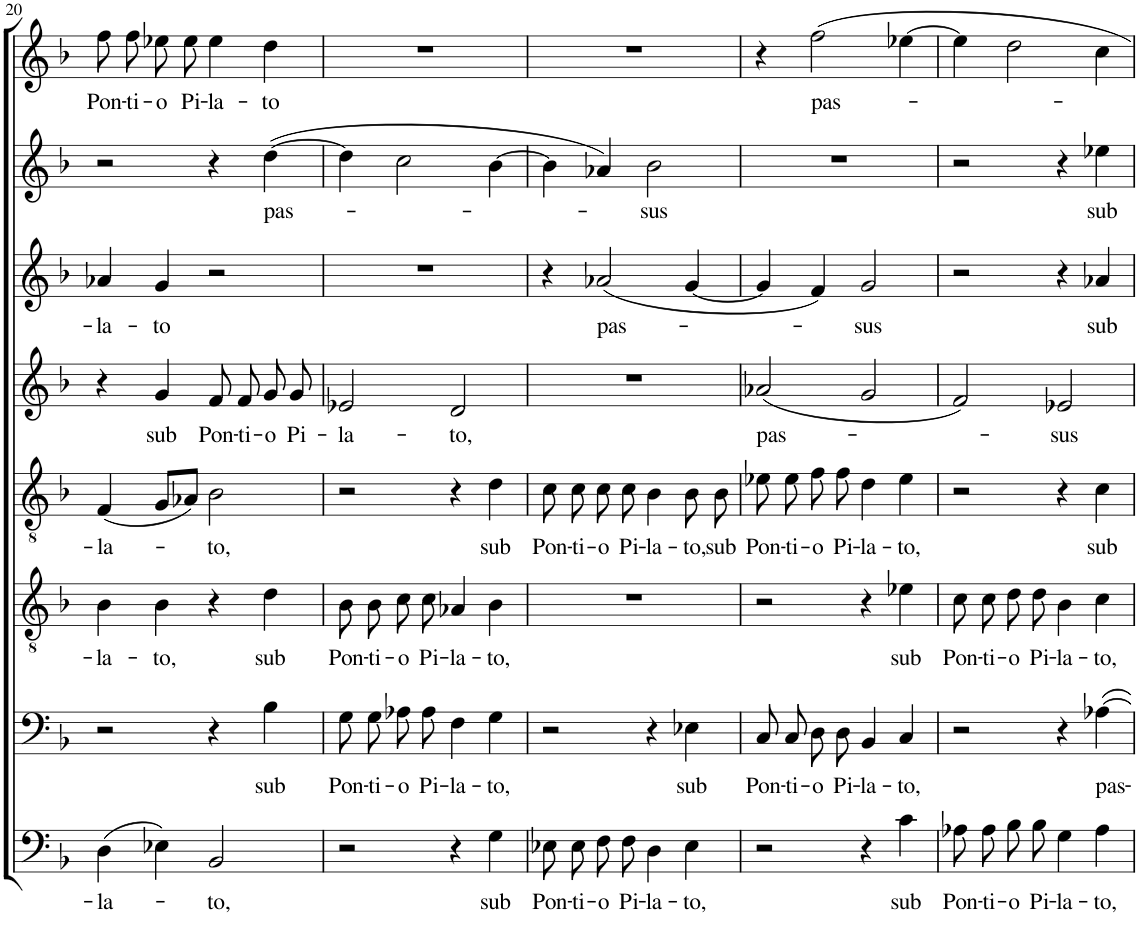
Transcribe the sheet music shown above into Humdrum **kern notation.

**kern	**text	**kern	**text	**kern	**text	**kern	**text	**kern	**text	**kern	**text	**kern	**text	**kern	**text
*part8	*part8	*part7	*part7	*part6	*part6	*part5	*part5	*part4	*part4	*part3	*part3	*part2	*part2	*part1	*part1
*staff8	*staff8	*staff7	*staff7	*staff6	*staff6	*staff5	*staff5	*staff4	*staff4	*staff3	*staff3	*staff2	*staff2	*staff1	*staff1
*I"Bassi II	*	*I"Bassi I	*	*I"Tenori II	*	*I"Tenori I	*	*I"Contralti II	*	*I"Contralti I	*	*I"Soprani II	*	*I"Soprani I	*
!!LO:PB:g=z
*clefF4	*	*clefF4	*	*clefGv2	*	*clefGv2	*	*clefG2	*	*clefG2	*	*clefG2	*	*clefG2	*
*k[b-]	*	*k[b-]	*	*k[b-]	*	*k[b-]	*	*k[b-]	*	*k[b-]	*	*k[b-]	*	*k[b-]	*
*F:	*	*F:	*	*F:	*	*F:	*	*F:	*	*F:	*	*F:	*	*F:	*
*M2/2	*	*M2/2	*	*M2/2	*	*M2/2	*	*M2/2	*	*M2/2	*	*M2/2	*	*M2/2	*
*met(c|)	*	*met(c|)	*	*met(c|)	*	*met(c|)	*	*met(c|)	*	*met(c|)	*	*met(c|)	*	*met(c|)	*
=20	=20	=20	=20	=20	=20	=20	=20	=20	=20	=20	=20	=20	=20	=20	=20
!	!LO:LY:b	!	!	!	!LO:LY:b	!	!LO:LY:b	!	!	!	!LO:LY:b	!	!	!	!LO:LY:b
(4D\	-la-	2r	.	4B-\	-la-	(4F/	-la-	4r	.	4a-X/	-la-	2r	.	8ff\L	Pon-
!	!	!	!	!	!	!	!	!	!	!	!	!	!	!	!LO:LY:b
.	.	.	.	.	.	.	.	.	.	.	.	.	.	8ff\	-ti-
!	!	!	!	!	!LO:LY:b	!	!	!	!LO:LY:b	!	!LO:LY:b	!	!	!	!LO:LY:b
4E-X\)	.	.	.	4B-\	-to,	8G/L	.	4g/	sub	4g/	-to	.	.	8ee-X\	-o
!	!	!	!	!	!	!	!	!	!	!	!	!	!	!	!LO:LY:b
.	.	.	.	.	.	8A-X/J)	.	.	.	.	.	.	.	8ee-\J	Pi-
!	!LO:LY:b	!	!	!	!	!	!LO:LY:b	!	!LO:LY:b	!	!	!	!	!	!LO:LY:b
2BB-/	-to,	4r	.	4r	.	2B-\	-to,	8f/L	Pon-	2r	.	4r	.	4ee-\	-la-
!	!	!	!	!	!	!	!	!	!LO:LY:b	!	!	!	!	!	!
.	.	.	.	.	.	.	.	8f/	-ti-	.	.	.	.	.	.
!	!	!	!LO:LY:b	!	!LO:LY:b	!	!	!	!LO:LY:b	!	!	!	!LO:LY:b	!	!LO:LY:b
.	.	4B-\	sub	4d\	sub	.	.	8g/	-o	.	.	([4dd\	pas-	4dd\	-to
!	!	!	!	!	!	!	!	!	!LO:LY:b	!	!	!	!	!	!
.	.	.	.	.	.	.	.	8g/J	Pi-	.	.	.	.	.	.
=21	=21	=21	=21	=21	=21	=21	=21	=21	=21	=21	=21	=21	=21	=21	=21
!	!	!	!LO:LY:b	!	!LO:LY:b	!	!	!	!LO:LY:b	!	!	!	!	!	!
2r	.	8G\L	Pon-	8B-\L	Pon-	2r	.	2e-X/	-la-	1r	.	4dd\]	.	1r	.
!	!	!	!LO:LY:b	!	!LO:LY:b	!	!	!	!	!	!	!	!	!	!
.	.	8G\	-ti-	8B-\	-ti-	.	.	.	.	.	.	.	.	.	.
!	!	!	!LO:LY:b	!	!LO:LY:b	!	!	!	!	!	!	!	!	!	!
.	.	8A-X\	-o	8c\	-o	.	.	.	.	.	.	2cc\	.	.	.
!	!	!	!LO:LY:b	!	!LO:LY:b	!	!	!	!	!	!	!	!	!	!
.	.	8A-\J	Pi-	8c\J	Pi-	.	.	.	.	.	.	.	.	.	.
!	!	!	!LO:LY:b	!	!LO:LY:b	!	!	!	!LO:LY:b	!	!	!	!	!	!
4r	.	4F\	-la-	4A-X/	-la-	4r	.	2d/	-to,	.	.	.	.	.	.
!	!LO:LY:b	!	!LO:LY:b	!	!LO:LY:b	!	!LO:LY:b	!	!	!	!	!	!	!	!
4G\	sub	4G\	-to,	4B-\	-to,	4d\	sub	.	.	.	.	[4b-\	.	.	.
=22	=22	=22	=22	=22	=22	=22	=22	=22	=22	=22	=22	=22	=22	=22	=22
!	!LO:LY:b	!	!	!	!	!	!LO:LY:b	!	!	!	!	!	!	!	!
8E-X\L	Pon-	2r	.	1r	.	8c\	Pon-	1r	.	4r	.	4b-\]	.	1r	.
!	!LO:LY:b	!	!	!	!	!	!LO:LY:b	!	!	!	!	!	!	!	!
8E-\	-ti-	.	.	.	.	8c\	-ti-	.	.	.	.	.	.	.	.
!	!LO:LY:b	!	!	!	!	!	!LO:LY:b	!	!	!	!LO:LY:b	!	!	!	!
8F\	-o	.	.	.	.	8c\	-o	.	.	(2a-X/	pas-	4a-X/)	.	.	.
!	!LO:LY:b	!	!	!	!	!	!LO:LY:b	!	!	!	!	!	!	!	!
8F\J	Pi-	.	.	.	.	8c\	Pi-	.	.	.	.	.	.	.	.
!	!LO:LY:b	!	!	!	!	!	!LO:LY:b	!	!	!	!	!	!LO:LY:b	!	!
4D\	-la-	4r	.	.	.	4B-\	-la-	.	.	.	.	2b-\	-sus	.	.
!	!LO:LY:b	!	!LO:LY:b	!	!	!	!LO:LY:b	!	!	!	!	!	!	!	!
4E-\	-to,	4E-X\	sub	.	.	8B-\	-to,	.	.	[4g/	.	.	.	.	.
!	!	!	!	!	!	!	!LO:LY:b	!	!	!	!	!	!	!	!
.	.	.	.	.	.	8B-\	sub	.	.	.	.	.	.	.	.
=23	=23	=23	=23	=23	=23	=23	=23	=23	=23	=23	=23	=23	=23	=23	=23
!	!	!	!LO:LY:b	!	!	!	!LO:LY:b	!	!LO:LY:b	!	!	!	!	!	!
2r	.	8C/L	Pon-	2r	.	8e-X\	Pon-	(2a-X/	pas-	4g/]	.	1r	.	4r	.
!	!	!	!LO:LY:b	!	!	!	!LO:LY:b	!	!	!	!	!	!	!	!
.	.	8C/	-ti-	.	.	8e-\	-ti-	.	.	.	.	.	.	.	.
!	!	!	!LO:LY:b	!	!	!	!LO:LY:b	!	!	!	!	!	!	!	!LO:LY:b
.	.	8D/	-o	.	.	8f\	-o	.	.	4f/)	.	.	.	2ff\	pas-
!	!	!	!LO:LY:b	!	!	!	!LO:LY:b	!	!	!	!	!	!	!	!
.	.	8D/J	Pi-	.	.	8f\	Pi-	.	.	.	.	.	.	.	.
!	!	!	!LO:LY:b	!	!	!	!LO:LY:b	!	!	!	!LO:LY:b	!	!	!	!
4r	.	4BB-/	-la-	4r	.	4d\	-la-	2g/	.	2g/	-sus	.	.	.	.
!	!LO:LY:b	!	!LO:LY:b	!	!LO:LY:b	!	!LO:LY:b	!	!	!	!	!	!	!	!
4c\	sub	4C/	-to,	4e-X\	sub	4e-\	-to,	.	.	.	.	.	.	[4ee-X\	.
=24	=24	=24	=24	=24	=24	=24	=24	=24	=24	=24	=24	=24	=24	=24	=24
!	!LO:LY:b	!	!	!	!LO:LY:b	!	!	!	!	!	!	!	!	!	!
8A-X\L	Pon-	2r	.	8c\L	Pon-	2r	.	2f/)	.	2r	.	2r	.	4ee-\]	.
!	!LO:LY:b	!	!	!	!LO:LY:b	!	!	!	!	!	!	!	!	!	!
8A-\	-ti-	.	.	8c\	-ti-	.	.	.	.	.	.	.	.	.	.
!	!LO:LY:b	!	!	!	!LO:LY:b	!	!	!	!	!	!	!	!	!	!
8B-\	-o	.	.	8d\	-o	.	.	.	.	.	.	.	.	2dd\	.
!	!LO:LY:b	!	!	!	!LO:LY:b	!	!	!	!	!	!	!	!	!	!
8B-\J	Pi-	.	.	8d\J	Pi-	.	.	.	.	.	.	.	.	.	.
!	!LO:LY:b	!	!	!	!LO:LY:b	!	!	!	!LO:LY:b	!	!	!	!	!	!
4G\	-la-	4r	.	4B-\	-la-	4r	.	2e-X/	-sus	4r	.	4r	.	.	.
!	!LO:LY:b	!	!LO:LY:b	!	!LO:LY:b	!	!LO:LY:b	!	!	!	!LO:LY:b	!	!LO:LY:b	!	!
4A-\	-to,	[4A-X\	pas-	4c\	-to,	4c\	sub	.	.	4a-X/	sub	4ee-X\	sub	4cc\	.
=	=	=	=	=	=	=	=	=	=	=	=	=	=	=	=
*-	*-	*-	*-	*-	*-	*-	*-	*-	*-	*-	*-	*-	*-	*-	*-
